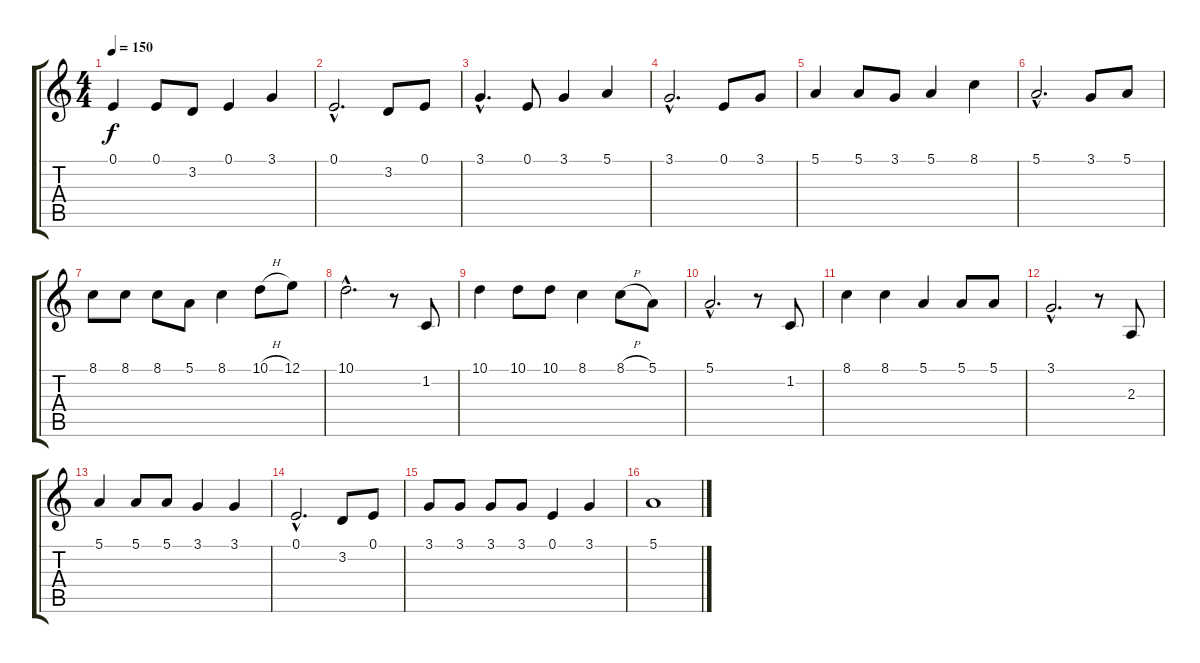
\track "" {instrument altosax}
\staff {score tabs}
\tuning (E4 B3 G3 D3 A2 E2) {hide}
\ts (4 4)
\tempo 150
\clef g2
\ks c
0.1.4{txt "" dy f} 0.1.8{txt ""} 3.2.8{txt ""} 0.1.4{txt ""} 3.1.4{txt ""} |
0.1{hac}.2{d txt ""} 3.2.8{txt ""} 0.1.8{txt ""} |
3.1{hac}.4{d txt ""} 0.1.8{txt ""} 3.1.4{txt ""} 5.1.4{txt ""} |
3.1{hac}.2{d txt ""} 0.1.8{txt ""} 3.1.8{txt ""} |
5.1.4{txt ""} 5.1.8{txt ""} 3.1.8 5.1.4{txt ""} 8.1.4 |
5.1{hac}.2{d txt ""} 3.1.8{txt ""} 5.1.8 |
8.1.8{txt ""} 8.1.8 8.1.8{txt ""} 5.1.8 8.1.4{txt ""} 10.1{h}.8{txt ""} 12.1.8 |
10.1{hac}.2{d} r.8 1.2.8{txt ""} |
10.1.4{txt ""} 10.1.8{txt ""} 10.1.8 8.1.4{txt ""} 8.1{h}.8{txt ""} 5.1.8 |
5.1{hac}.2{d} r.8 1.2.8{txt ""} |
8.1.4 8.1.4{txt ""} 5.1.4{txt ""} 5.1.8 5.1.8{txt ""} |
3.1{hac}.2{d txt ""} r.8 2.3.8{txt ""} |
5.1.4{txt ""} 5.1.8{txt ""} 5.1.8 3.1.4{txt ""} 3.1.4 |
0.1{hac}.2{d txt ""} 3.2.8{txt ""} 0.1.8 |
3.1.8{txt ""} 3.1.8{txt ""} 3.1.8{txt ""} 3.1.8 0.1.4{txt ""} 3.1.4 |
5.1.1{txt ""}
